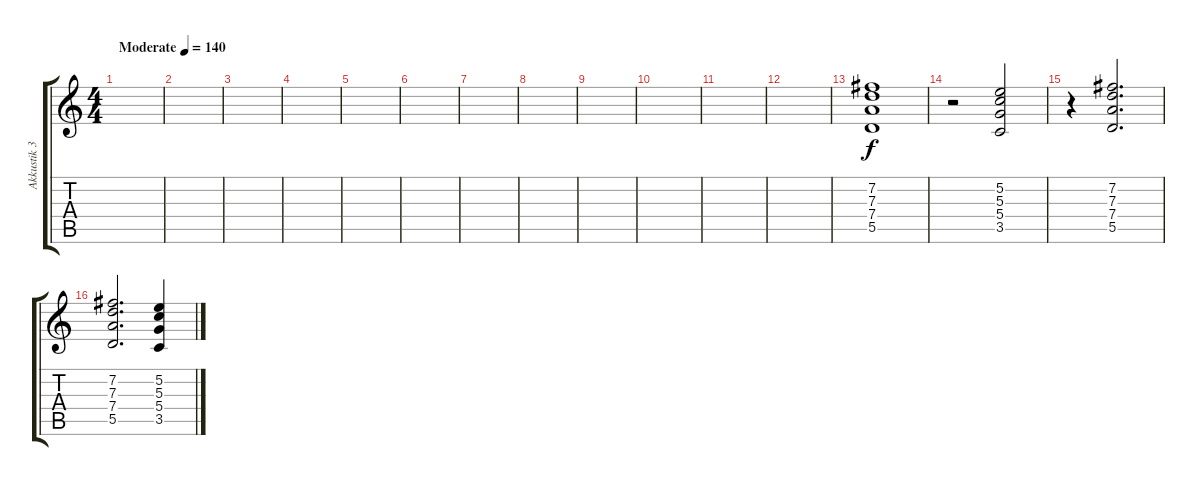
\track ("Akkustik 3" "Akkustik 3") {instrument electricguitarclean}
\staff {score tabs}
\tuning (E4 B3 G3 D3 A2 E2) {hide}
\ts (4 4)
\tempo (140 "Moderate")
\clef g2
\ks c
|
|
|
|
|
|
|
|
|
|
|
|
(7.2 7.3 7.4 5.5).1 |
r.2 (5.2 5.3 5.4 3.5).2 |
r.4 (7.2 7.3 7.4 5.5).2{d} |
(7.2 7.3 7.4 5.5).2{d} (5.2 5.3 5.4 3.5).4
